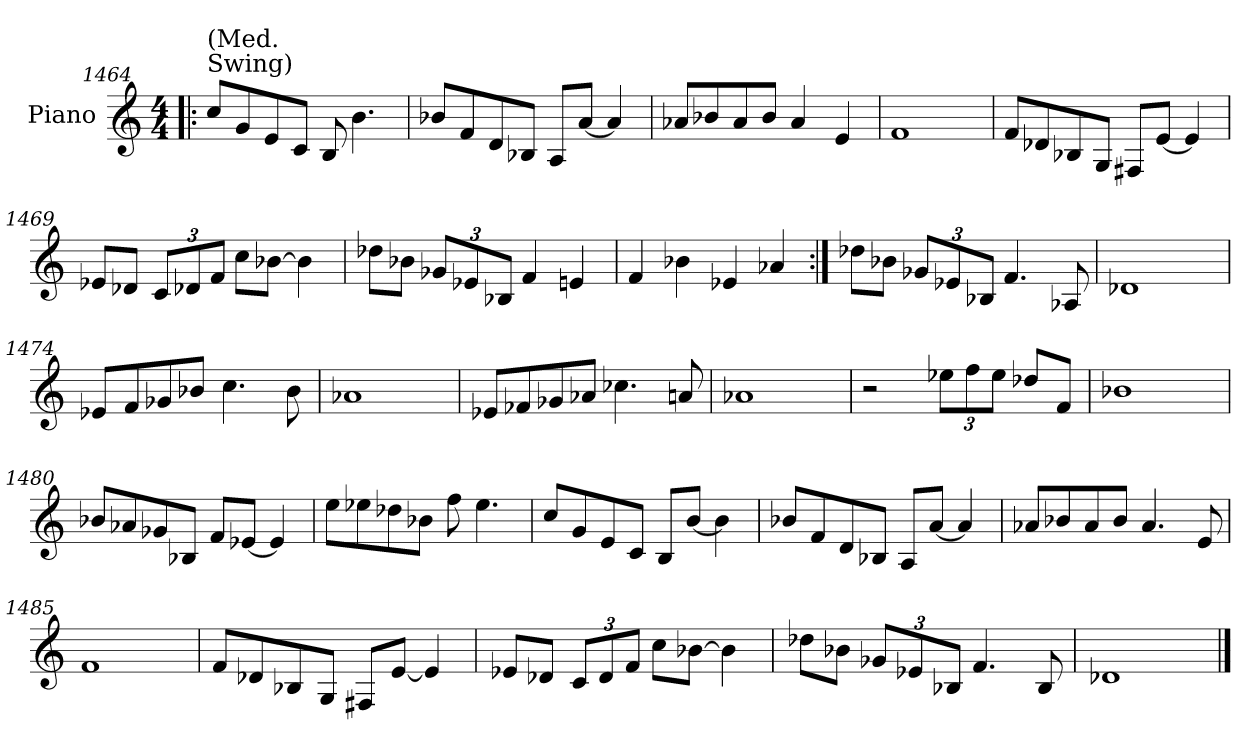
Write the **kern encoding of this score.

**kern
*part1
*staff1
*I"Piano
*I'Pno.
!!LO:PB:g=z
*clefG2
*k[]
*M4/4
=1464!|:
!LO:TX:t=Swing)
!LO:TX:a:t=(Med.
8cc/L
8g/
8e/
8c/J
8B/
4.b\
=1465
8b-X/L
8f/
8d/
8B-X/J
8A/L
[8a/J
4a/]
=1466
8a-X/L
8b-X/
8a-/
8b-/J
4a-/
4e/
!!LO:LB:g=z
=1467
1f
=1468
8f/L
8d-X/
8B-X/
8G/J
8F#X/L
[8e/J
4e/]
=1469
8e-X/L
8d-X/J
*Xbrackettup
12c/L
12d-X/
12f/J
8cc\L
[8b-X\J
4b-\]
!!LO:LB:g=z
=1470
8dd-X\L
8b-X\J
12g-X/L
12e-X/
12B-X/J
4f/
4en/
=1471
4f/
4b-X\
4e-X/
4a-X/
=1472:|!
8dd-X\L
8b-X\J
12g-X/L
12e-X/
12B-X/J
4.f/
8A-X/
=1473
1d-X
!!LO:LB:g=z
=1474
8e-X/L
8f/
8g-X/
8b-X/J
4.cc\
8b-\
=1475
1a-X
=1476
8e-X/L
8f-X/
8g-X/
8a-X/J
4.cc-X\
8an/
=1477
1a-X
!!LO:LB:g=z
=1478
2r
12ee-X\L
12ff\
12ee-\J
8dd-X/L
8f/J
=1479
1b-X
=1480
8b-X/L
8a-X/
8g-X/
8B-X/J
8f/L
[8e-X/J
4e-/]
=1481
8ee\L
8ee-X\
8dd-X\
8b-X\J
8ff\
4.ee-\
!!LO:LB:g=z
=1482
8cc/L
8g/
8e/
8c/J
8B/L
[8b/J
4b\]
=1483
8b-X/L
8f/
8d/
8B-X/J
8A/L
[8a/J
4a/]
=1484
8a-X/L
8b-X/
8a-/
8b-/J
4.a-/
8e/
=1485
1f
!!LO:LB:g=z
=1486
8f/L
8d-X/
8B-X/
8G/J
8F#X/L
[8e/J
4e/]
=1487
8e-X/L
8d-X/J
12c/L
12d-/
12f/J
8cc\L
[8b-X\J
4b-\]
=1488
8dd-X\L
8b-X\J
12g-X/L
12e-X/
12B-X/J
4.f/
8B-/
=1489
1d-X
==
*-
